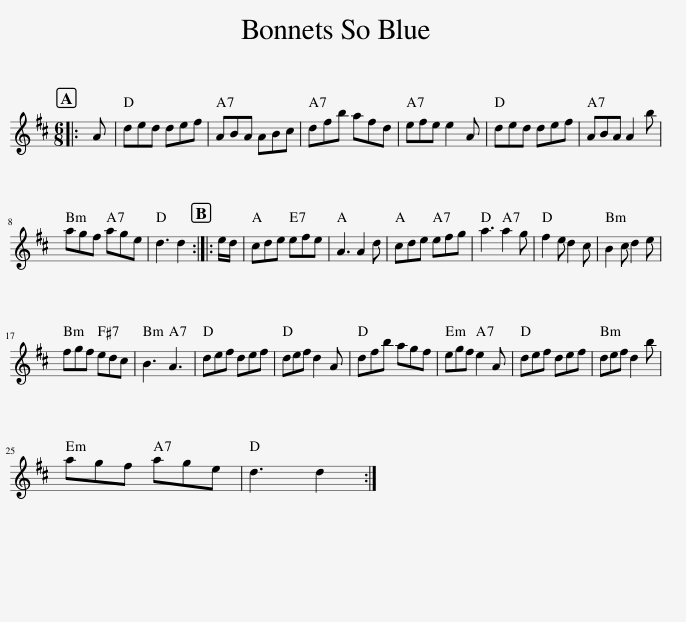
X:1
L:1/8
M:6/8
I:linebreak $
K:D
V:1 treble
V:1
|: A | ded def | ABA ABc | dfb afd | efe e2 A | %5
 ded def | ABA A2 b |$ agf age | d3 d2 :: e/d/ | %10
 cde efe | A3 A2 d | cde efg | a3 a2 g | f2 e d2 c | %15
 B2 c d2 e |$ fgf edc | B3 A3 | def def | def d2 A | %20
 dfb agf | egf e2 A | def def | def d2 b |$ agf age | %25
 d3 d2 :| %26
